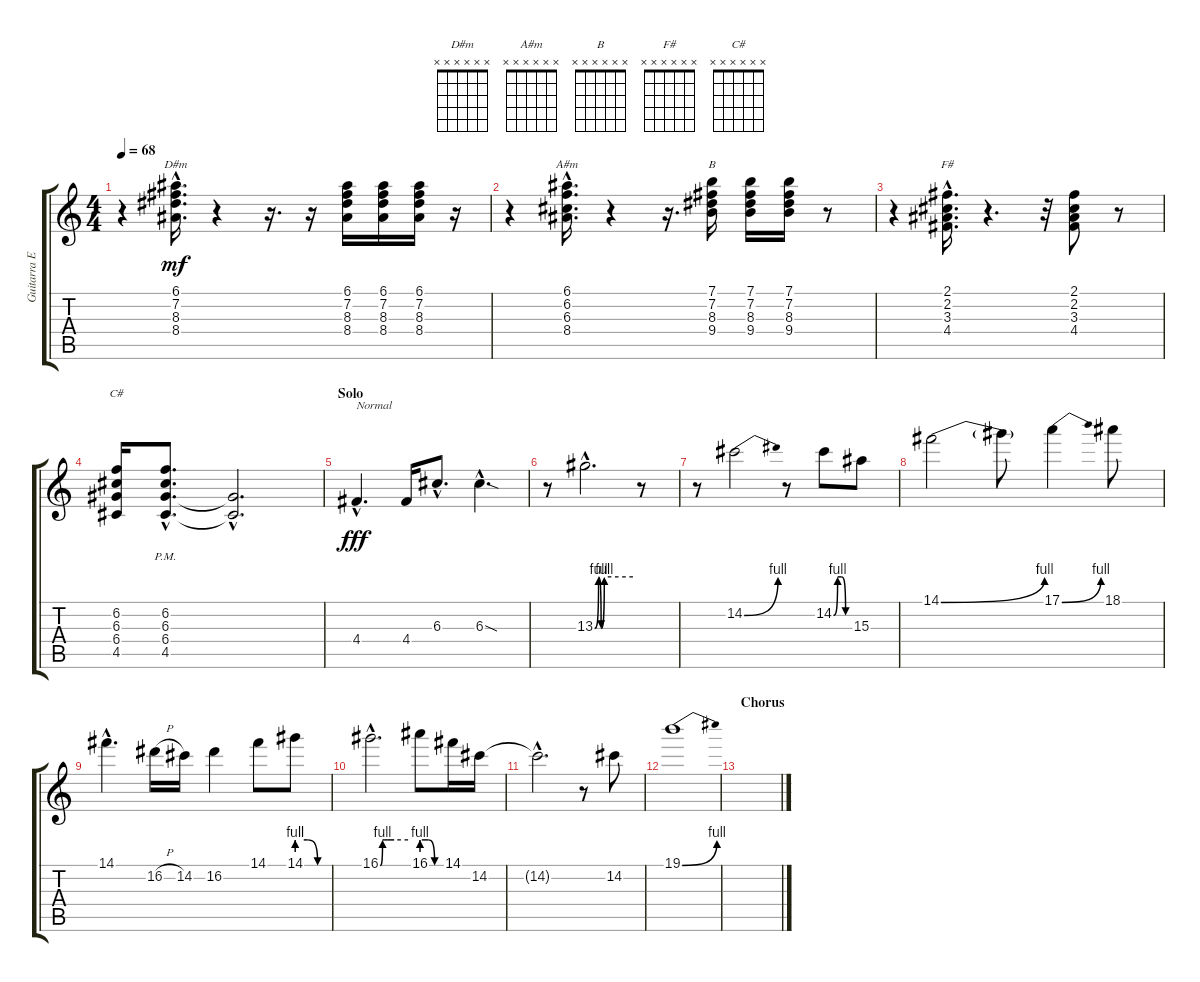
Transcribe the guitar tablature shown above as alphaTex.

\track ("Guitarra Eléctrica" "Guitarra E") {instrument electricguitarjazz}
\staff {score tabs}
\tuning (E4 B3 G3 D3 A2 E2) {hide}
\chord ("D#m" x x x x x x)
\chord ("A#m" x x x x x x)
\chord ("B" x x x x x x)
\chord ("F#" x x x x x x)
\chord ("C#" x x x x x x)
\ts (4 4)
\tempo 68
\clef g2
\ks c
r.4{dy mf} (6.1{hac} 7.2{hac} 8.3{hac} 8.4{hac}).16{d ch "D#m"} r.4 r.16{d} r.16 (6.1 7.2 8.3 8.4).16 (6.1 7.2 8.3 8.4).16 (6.1 7.2 8.3 8.4).16 r.16 |
r.4 (6.1{hac} 6.2{hac} 6.3{hac} 8.4{hac}).16{d ch "A#m"} r.4 r.16{d} (7.1 7.2 8.3 9.4).16{ch "B"} (7.1 7.2 8.3 9.4).16 (7.1 7.2 8.3 9.4).16 r.8 |
r.4 (2.1{hac} 2.2{hac} 3.3{hac} 4.4{hac}).16{d ch "F#"} r.4{d} r.32 (2.1 2.2 3.3 4.4).8 r.8 |
(6.2 6.3 6.4 4.5).16{ch "C#"} (6.2{hac pm} 6.3{hac pm} 6.4{hac} 4.5{hac}).8{d} (6.4{hac t} 4.5{hac t}).2{d} |
\section ("" "Solo")
4.4{hac}.4{d txt "Normal" dy fff instrument electricguitarjazz} 4.4.16 6.3{hac}.8{d} 6.3{sod hac}.4{d} |
r.8 13.3{be (custom 0 0 6 4 10 0 15 4 60 4) hac}.2{d} r.8 |
r.8 14.2{be (bend 0 0 60 4)}.2 r.8 14.2{be (custom 0 0 15 4 30 4 45 0 60 0)}.8 15.3.8 |
14.1{be (bend 0 0 60 4)}.2 14.1{t}.8 17.1{be (bend 0 0 60 4)}.4 18.1.8 |
14.1{hac}.4{d} 16.2{h}.16 14.2.16 16.2.4 14.1.8 14.1{be (custom 0 4 20 4 40 0 60 0)}.8 |
16.1{be (custom 0 0 5 4 10 4 15 4 30 4 60 4) hac}.2{d} 16.1{be (custom 0 4 20 4 40 0 60 0)}.8 14.1.16 14.2.16 |
14.2{hac t}.2{d} r.8 14.2.8 |
19.1{be (bend 0 0 60 4)}.1 |
\section ("" "Chorus")
